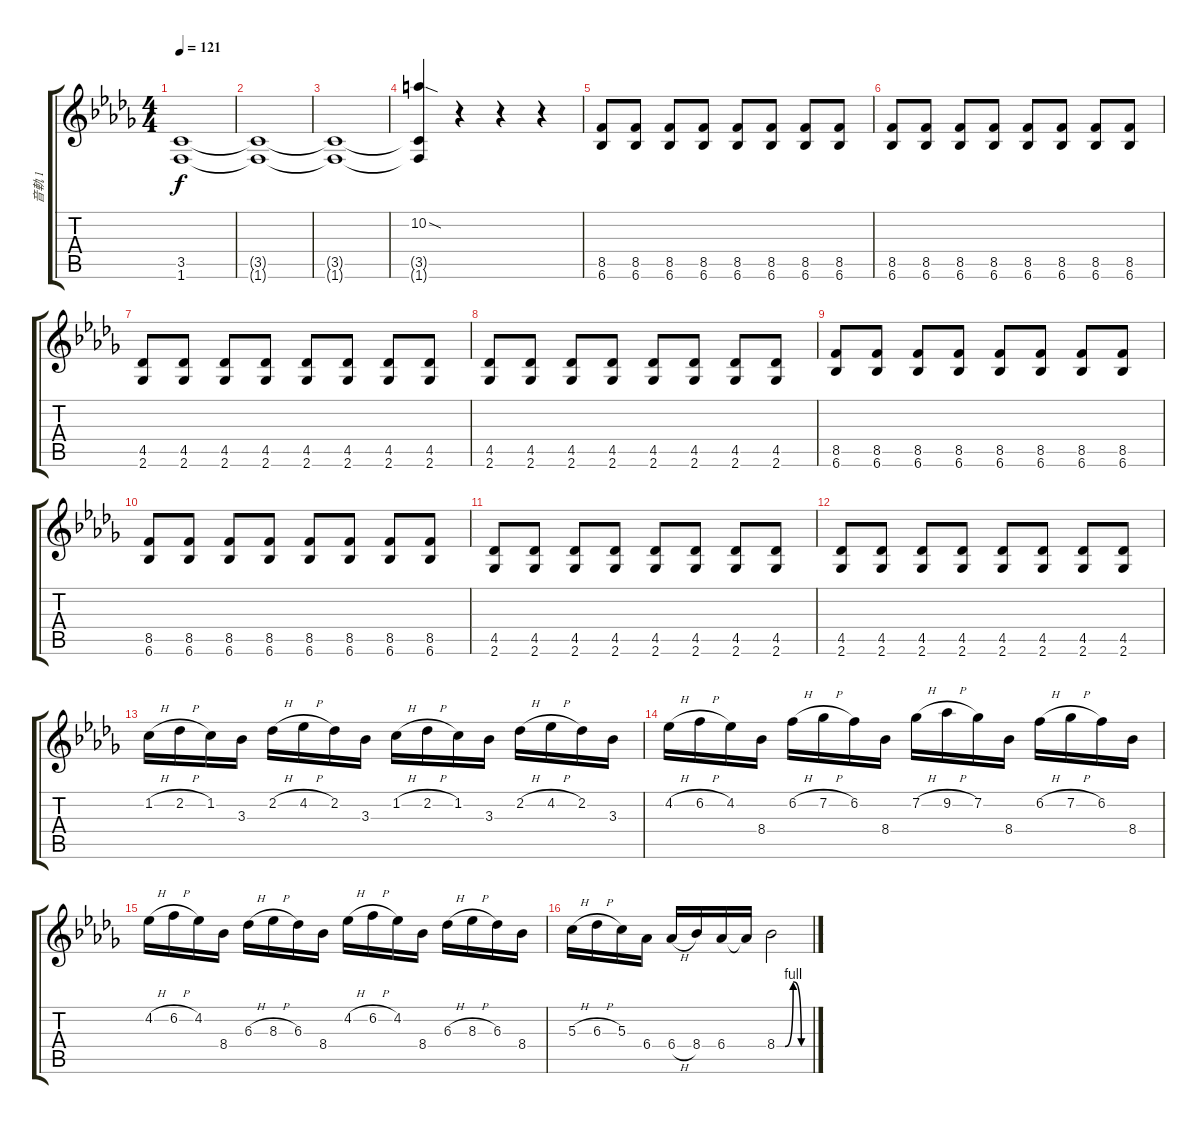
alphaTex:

\track ("音軌 1" "音軌 1") {instrument overdrivenguitar}
\staff {score tabs}
\tuning (E4 B3 G3 D3 A2 E2) {hide}
\ts (4 4)
\tempo 121
\clef g2
\ks db
(3.5 1.6).1{dy f} |
(3.5{t} 1.6{t}).1 |
(3.5{t} 1.6{t}).1 |
(10.2{sod} 3.5{t} 1.6{t}).4 r.4 r.4 r.4 |
(8.5 6.6).8 (8.5 6.6).8 (8.5 6.6).8 (8.5 6.6).8 (8.5 6.6).8 (8.5 6.6).8 (8.5 6.6).8 (8.5 6.6).8 |
(8.5 6.6).8 (8.5 6.6).8 (8.5 6.6).8 (8.5 6.6).8 (8.5 6.6).8 (8.5 6.6).8 (8.5 6.6).8 (8.5 6.6).8 |
(4.5 2.6).8 (4.5 2.6).8 (4.5 2.6).8 (4.5 2.6).8 (4.5 2.6).8 (4.5 2.6).8 (4.5 2.6).8 (4.5 2.6).8 |
(4.5 2.6).8 (4.5 2.6).8 (4.5 2.6).8 (4.5 2.6).8 (4.5 2.6).8 (4.5 2.6).8 (4.5 2.6).8 (4.5 2.6).8 |
(8.5 6.6).8 (8.5 6.6).8 (8.5 6.6).8 (8.5 6.6).8 (8.5 6.6).8 (8.5 6.6).8 (8.5 6.6).8 (8.5 6.6).8 |
(8.5 6.6).8 (8.5 6.6).8 (8.5 6.6).8 (8.5 6.6).8 (8.5 6.6).8 (8.5 6.6).8 (8.5 6.6).8 (8.5 6.6).8 |
(4.5 2.6).8 (4.5 2.6).8 (4.5 2.6).8 (4.5 2.6).8 (4.5 2.6).8 (4.5 2.6).8 (4.5 2.6).8 (4.5 2.6).8 |
(4.5 2.6).8 (4.5 2.6).8 (4.5 2.6).8 (4.5 2.6).8 (4.5 2.6).8 (4.5 2.6).8 (4.5 2.6).8 (4.5 2.6).8 |
1.2{h}.16 2.2{h}.16 1.2.16 3.3.16 2.2{h}.16 4.2{h}.16 2.2.16 3.3.16 1.2{h}.16 2.2{h}.16 1.2.16 3.3.16 2.2{h}.16 4.2{h}.16 2.2.16 3.3.16 |
4.2{h}.16 6.2{h}.16 4.2.16 8.4.16 6.2{h}.16 7.2{h}.16 6.2.16 8.4.16 7.2{h}.16 9.2{h}.16 7.2.16 8.4.16 6.2{h}.16 7.2{h}.16 6.2.16 8.4.16 |
4.2{h}.16 6.2{h}.16 4.2.16 8.4.16 6.3{h}.16 8.3{h}.16 6.3.16 8.4.16 4.2{h}.16 6.2{h}.16 4.2.16 8.4.16 6.3{h}.16 8.3{h}.16 6.3.16 8.4.16 |
5.3{h}.16 6.3{h}.16 5.3.16 6.4.16 6.4{h}.16 8.4.16 6.4.16 6.4{t}.16 8.4{be (custom 0 0 15 0 30 4 45 0 60 0)}.2
